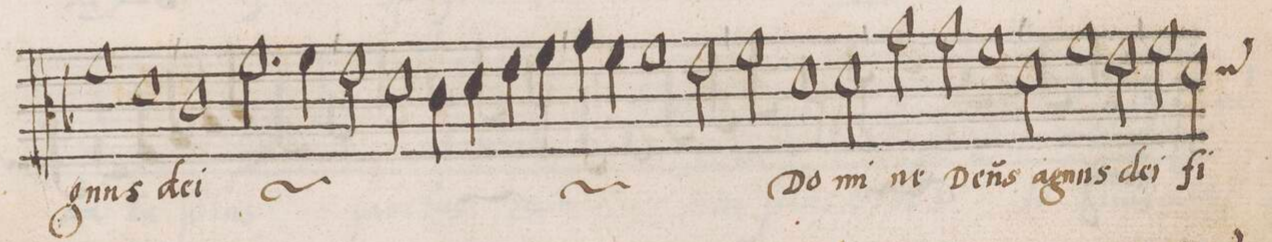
**kern	**text
*I"CANTVS	*
*clefC3	*
*k[b-]	*
*met()	*
*M2/1	*
1f	-gnus
1d	de-
=55-	=55-
1c	-i
*	*ij
2.f\	a-
4f\	-gnus
=56-	=56-
2e\	de-
2d\	.
4c\	-i
4d\	.
4e\	.
4f\	.
=57-	=57-
4g\	a-
4f\	.
1f	-gnus
2e\	de-
=58-	=58-
2f\	-i
*	*Xij
1d	Do-
2d\	-mi-
=59-	=59-
2g\	-ne
2g\	De-
1f	-ŭs
=60-	=60-
2d\	a-
1f	-gnus
2e\	de-
=61-	=61-
2f\	-i
*custos:d	*
2d\	fi-
*-	*-
